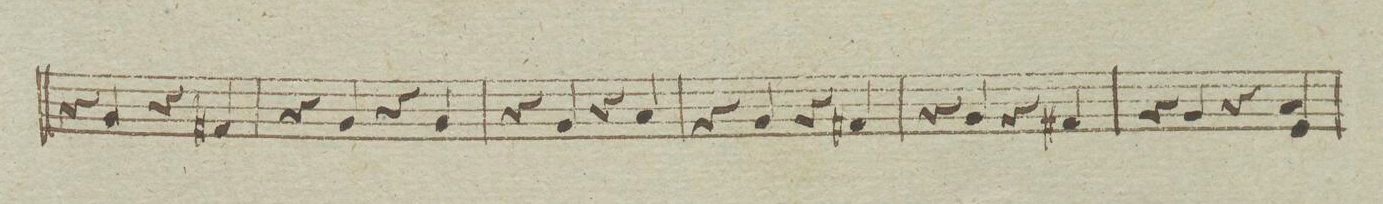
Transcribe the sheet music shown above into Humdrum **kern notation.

**kern	**dynam
*I"Violino. 2do	*
*clefG2	*
*k[]	*
*met(c)	*
*M4/4	*
4r	.
4g/	.
4r	.
4f#X/	.
=85	=85
4r	.
4g/	.
4r	.
4g/	.
=86	=86
4r	.
4g/	.
4r	.
4a/	.
=87	=87
4r	.
4g/	.
4r	.
4f#X/	.
=88	=88
4r	.
4g/	.
4r	.
4f#X/	.
=89	=89
4r	.
4g/	.
4r	.
4a/ 4e/	.
=90	=90
*-	*-
